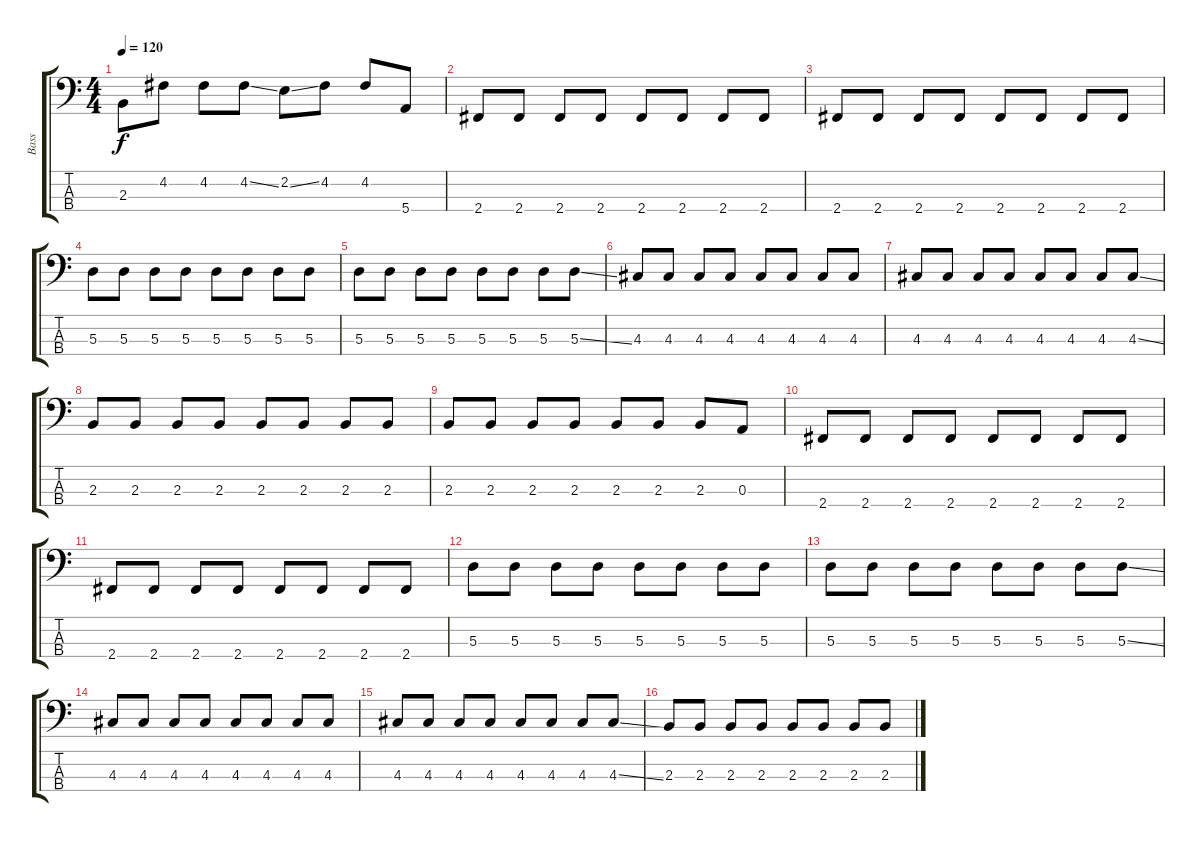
\track ("Bass" "Bass") {instrument acousticbass}
\staff {score tabs}
\tuning (G2 D2 A1 E1) {hide}
\ts (4 4)
\tempo 120
\clef f4
\ks c
2.3.8{dy f} 4.2.8 4.2.8 4.2{ss}.8 2.2{ss}.8 4.2.8 4.2.8 5.4.8 |
2.4.8 2.4.8 2.4.8 2.4.8 2.4.8 2.4.8 2.4.8 2.4.8 |
2.4.8 2.4.8 2.4.8 2.4.8 2.4.8 2.4.8 2.4.8 2.4.8 |
5.3.8 5.3.8 5.3.8 5.3.8 5.3.8 5.3.8 5.3.8 5.3.8 |
5.3.8 5.3.8 5.3.8 5.3.8 5.3.8 5.3.8 5.3.8 5.3{ss}.8 |
4.3.8 4.3.8 4.3.8 4.3.8 4.3.8 4.3.8 4.3.8 4.3.8 |
4.3.8 4.3.8 4.3.8 4.3.8 4.3.8 4.3.8 4.3.8 4.3{ss}.8 |
2.3.8 2.3.8 2.3.8 2.3.8 2.3.8 2.3.8 2.3.8 2.3.8 |
2.3.8 2.3.8 2.3.8 2.3.8 2.3.8 2.3.8 2.3.8 0.3.8 |
2.4.8 2.4.8 2.4.8 2.4.8 2.4.8 2.4.8 2.4.8 2.4.8 |
2.4.8 2.4.8 2.4.8 2.4.8 2.4.8 2.4.8 2.4.8 2.4.8 |
5.3.8 5.3.8 5.3.8 5.3.8 5.3.8 5.3.8 5.3.8 5.3.8 |
5.3.8 5.3.8 5.3.8 5.3.8 5.3.8 5.3.8 5.3.8 5.3{ss}.8 |
4.3.8 4.3.8 4.3.8 4.3.8 4.3.8 4.3.8 4.3.8 4.3.8 |
4.3.8 4.3.8 4.3.8 4.3.8 4.3.8 4.3.8 4.3.8 4.3{ss}.8 |
2.3.8 2.3.8 2.3.8 2.3.8 2.3.8 2.3.8 2.3.8 2.3.8
